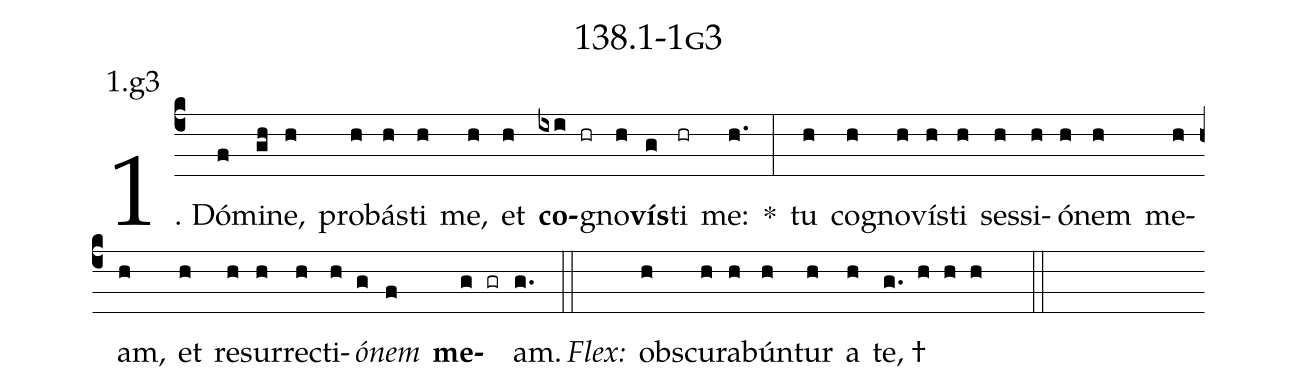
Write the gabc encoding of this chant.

name: 138.1-1g3;
annotation: 1.g3;
%%
(c4)1. Dó(f)mi(gh)ne,(h) pro(h)bás(h)ti(h) me,(h) et(h) <b>co</b>(ixi hr)gno(h)<b>vís</b>(g)ti(hr) me:(h.) *(:) tu(h) co(h)gno(h)vís(h)ti(h) ses(h)si(h)ó(h)nem(h) me(h)am,(h) et(h) re(h)sur(h)rec(h)ti(h)<i>ó</i>(g)<i>nem</i>(f) <b>me</b>(g gr)am.(g.) (::)
<i>Flex:</i>()  obs(h)cu(h)ra(h)bún(h)tur(h) a(h) te, †(g. h h h  ::)
